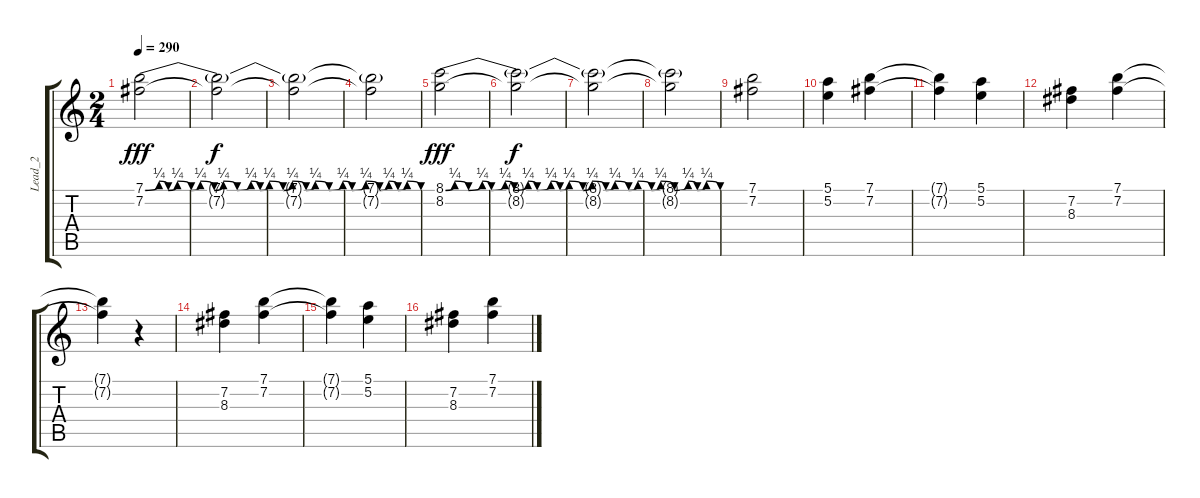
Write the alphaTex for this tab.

\track ("Lead_2" "Lead_2") {instrument acousticguitarnylon}
\staff {score tabs}
\tuning (E4 B3 G3 D3 A2 E2) {hide}
\ts (2 4)
\tempo 290
\clef g2
\ks c
(7.1{be (custom 0 0 3 1 5 0 7 1 10 0 12 1 15 0 17 1 20 0 23 1 25 0 27 1 30 0 32 1 35 0 37 1 40 0 43 1 45 0 48 1 51 0 53 1 55 0 57 1 60 0)} 7.2).2{dy fff instrument drawbarorgan} |
(7.1{t} 7.2{t}).2{dy f} |
(7.1{t} 7.2{t}).2 |
(7.1{t} 7.2{t}).2 |
(8.1{be (custom 0 0 2 1 5 0 8 1 10 0 13 1 15 0 18 1 20 0 23 1 25 0 27 1 30 0 32 1 35 0 37 1 40 0 42 1 45 0 47 1 50 0 53 1 55 0 57 1 60 0)} 8.2).2{dy fff} |
(8.1{t} 8.2{t}).2{dy f} |
(8.1{t} 8.2{t}).2 |
(8.1{t} 8.2{t}).2 |
(7.1 7.2).2 |
(5.1 5.2).4 (7.1 7.2).4 |
(7.1{t} 7.2{t}).4 (5.1 5.2).4 |
(7.2 8.3).4 (7.1 7.2).4 |
(7.1{t} 7.2{t}).4 r.4 |
(7.2 8.3).4 (7.1 7.2).4 |
(7.1{t} 7.2{t}).4 (5.1 5.2).4 |
(7.2 8.3).4 (7.1 7.2).4
